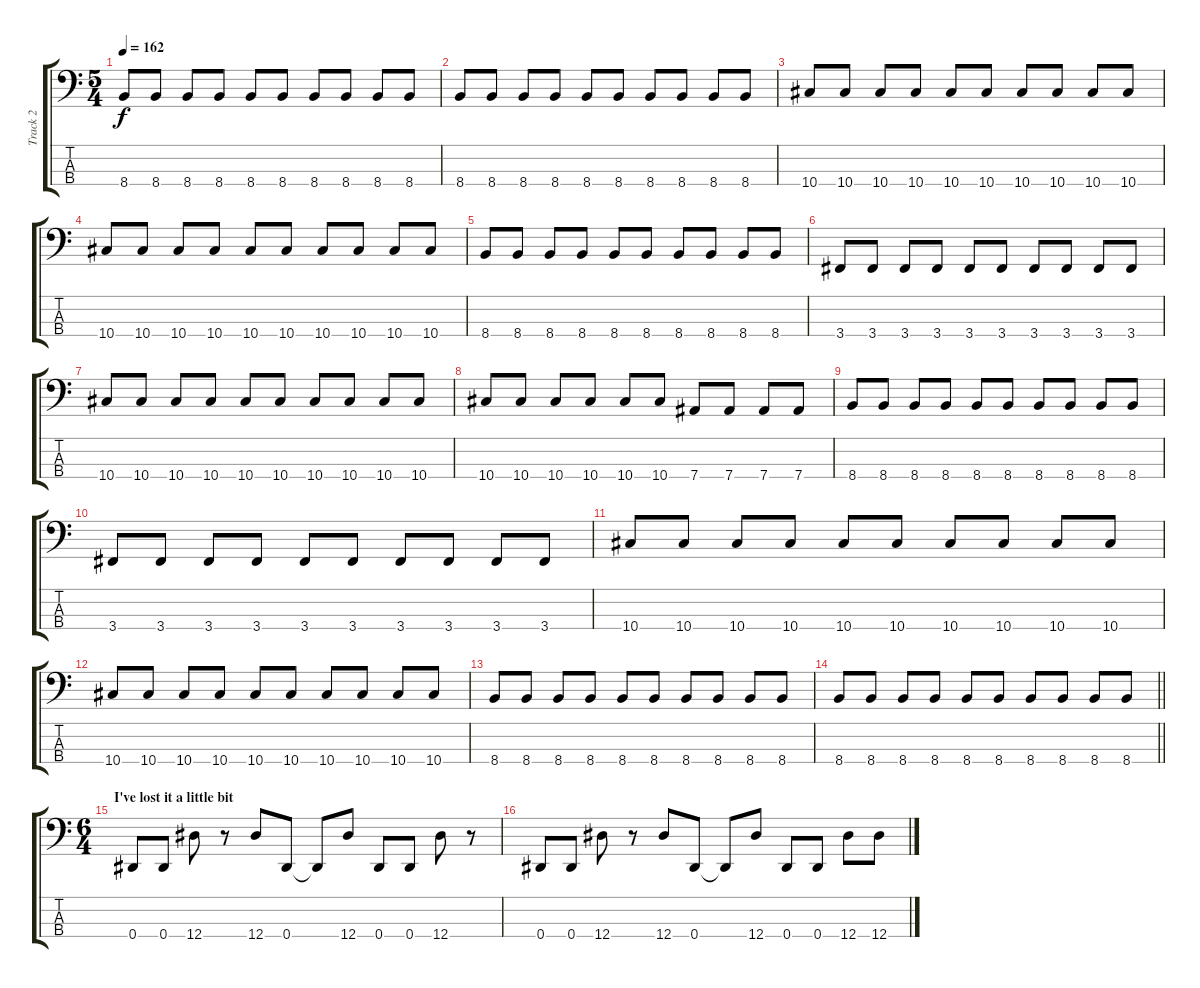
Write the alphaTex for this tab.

\track ("Track 2" "Track 2") {instrument electricbasspick}
\staff {score tabs}
\tuning (Gb2 Db2 Ab1 Eb1) {hide}
\ts (5 4)
\tempo 162
\clef f4
\ks c
8.4.8{dy f} 8.4.8 8.4.8 8.4.8 8.4.8 8.4.8 8.4.8 8.4.8 8.4.8 8.4.8 |
8.4.8 8.4.8 8.4.8 8.4.8 8.4.8 8.4.8 8.4.8 8.4.8 8.4.8 8.4.8 |
10.4.8 10.4.8 10.4.8 10.4.8 10.4.8 10.4.8 10.4.8 10.4.8 10.4.8 10.4.8 |
10.4.8 10.4.8 10.4.8 10.4.8 10.4.8 10.4.8 10.4.8 10.4.8 10.4.8 10.4.8 |
8.4.8 8.4.8 8.4.8 8.4.8 8.4.8 8.4.8 8.4.8 8.4.8 8.4.8 8.4.8 |
3.4.8 3.4.8 3.4.8 3.4.8 3.4.8 3.4.8 3.4.8 3.4.8 3.4.8 3.4.8 |
10.4.8 10.4.8 10.4.8 10.4.8 10.4.8 10.4.8 10.4.8 10.4.8 10.4.8 10.4.8 |
10.4.8 10.4.8 10.4.8 10.4.8 10.4.8 10.4.8 7.4.8 7.4.8 7.4.8 7.4.8 |
8.4.8 8.4.8 8.4.8 8.4.8 8.4.8 8.4.8 8.4.8 8.4.8 8.4.8 8.4.8 |
3.4.8 3.4.8 3.4.8 3.4.8 3.4.8 3.4.8 3.4.8 3.4.8 3.4.8 3.4.8 |
10.4.8 10.4.8 10.4.8 10.4.8 10.4.8 10.4.8 10.4.8 10.4.8 10.4.8 10.4.8 |
10.4.8 10.4.8 10.4.8 10.4.8 10.4.8 10.4.8 10.4.8 10.4.8 10.4.8 10.4.8 |
8.4.8 8.4.8 8.4.8 8.4.8 8.4.8 8.4.8 8.4.8 8.4.8 8.4.8 8.4.8 |
\barLineRight lightlight
8.4.8 8.4.8 8.4.8 8.4.8 8.4.8 8.4.8 8.4.8 8.4.8 8.4.8 8.4.8 |
\ts (6 4)
\section ("" "I've lost it a little bit")
0.4.8 0.4.8 12.4.8 r.8 12.4.8 0.4.8 0.4{t}.8 12.4.8 0.4.8 0.4.8 12.4.8 r.8 |
0.4.8 0.4.8 12.4.8 r.8 12.4.8 0.4.8 0.4{t}.8 12.4.8 0.4.8 0.4.8 12.4.8 12.4.8
